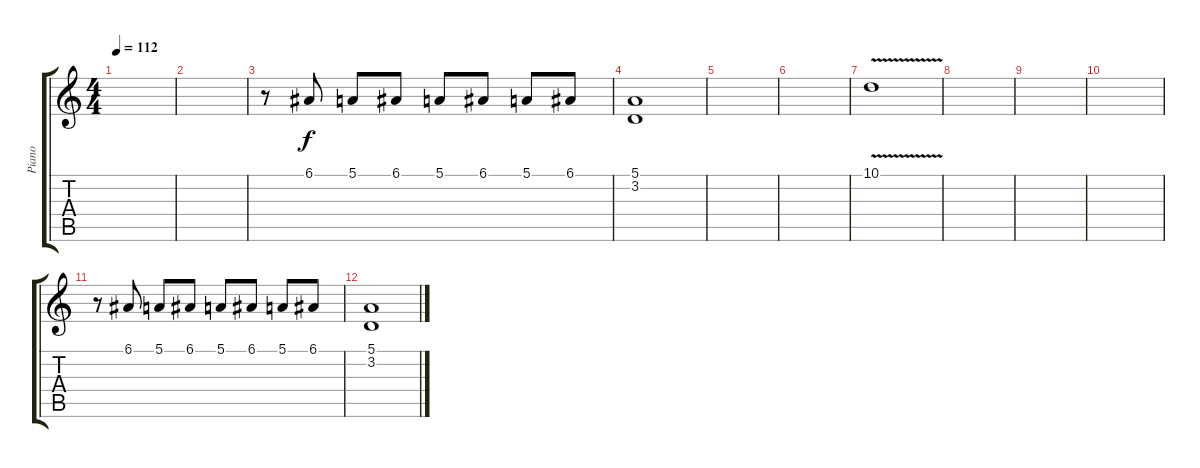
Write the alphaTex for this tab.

\track ("Piano" "Piano") {instrument electricpiano1}
\staff {score tabs}
\tuning (E4 B3 G3 D3 A2 E2) {hide}
\ts (4 4)
\tempo 112
\clef g2
\ks c
|
|
r.8 6.1.8 5.1.8 6.1.8 5.1.8 6.1.8 5.1.8 6.1.8 |
(5.1 3.2).1 |
|
|
10.1{v}.1 |
|
|
|
r.8 6.1.8 5.1.8 6.1.8 5.1.8 6.1.8 5.1.8 6.1.8 |
(5.1 3.2).1
